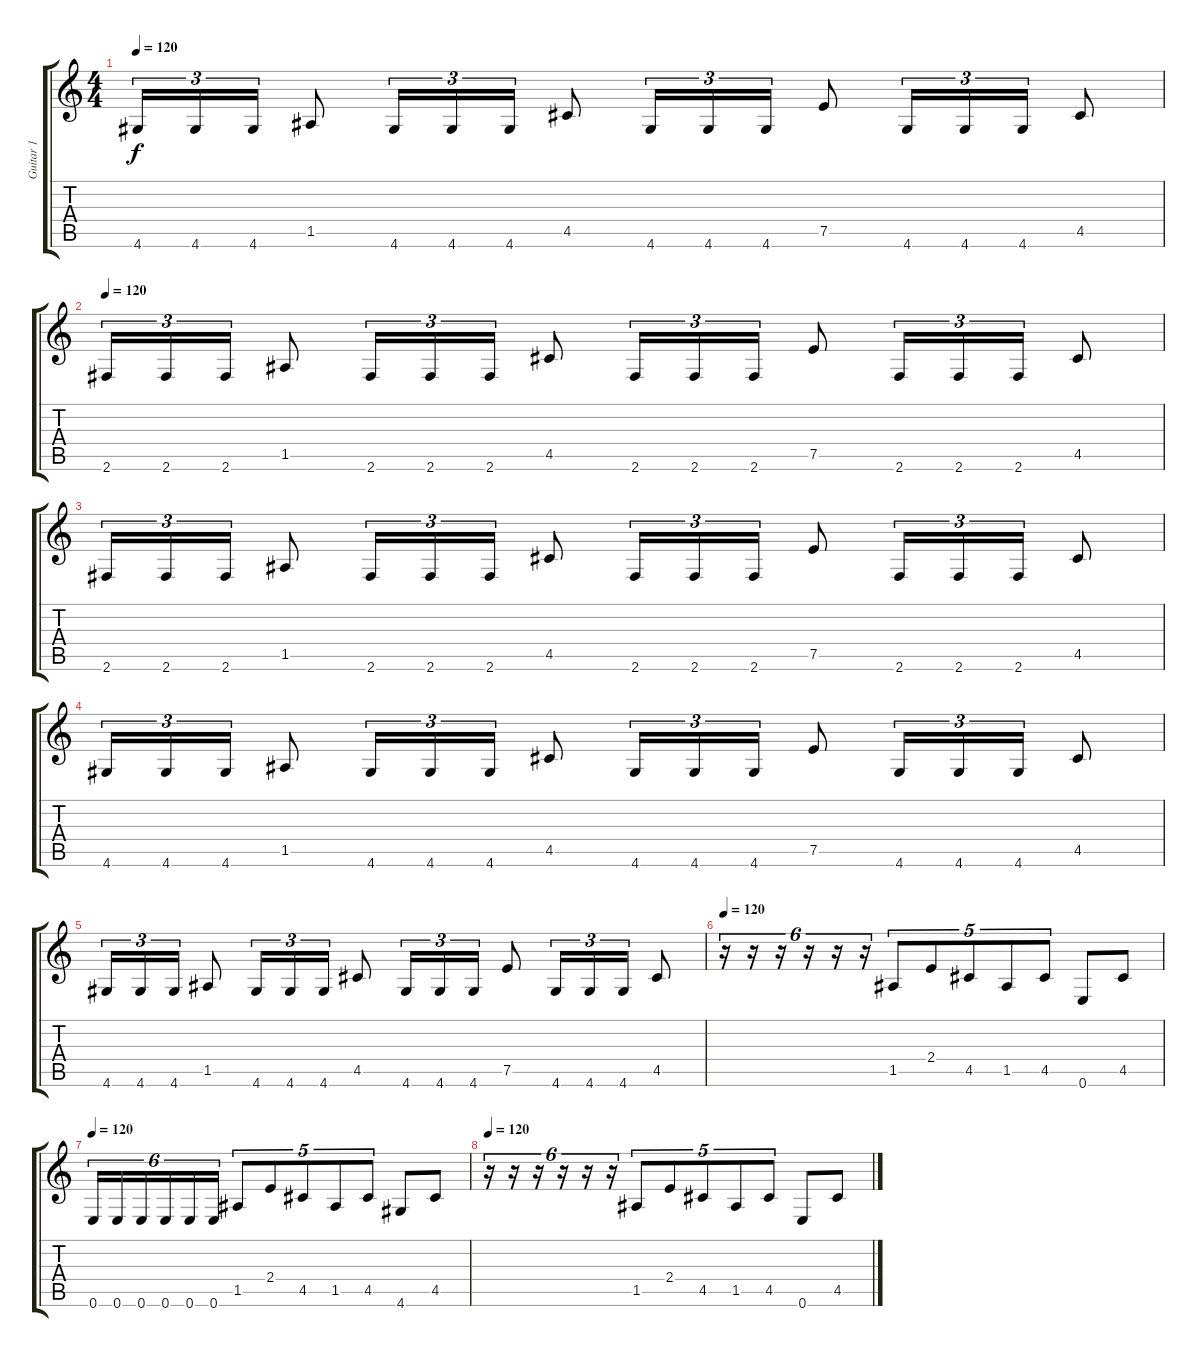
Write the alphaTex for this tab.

\track ("Guitar 1" "Guitar 1") {instrument distortionguitar}
\staff {score tabs}
\tuning (E4 B3 G3 D3 A2 E2) {hide}
\ts (4 4)
\tempo 120
\clef g2
\ks c
4.6.16{tu (3 2) dy f} 4.6.16{tu (3 2)} 4.6.16{tu (3 2)} 1.5.8 4.6.16{tu (3 2)} 4.6.16{tu (3 2)} 4.6.16{tu (3 2)} 4.5.8 4.6.16{tu (3 2)} 4.6.16{tu (3 2)} 4.6.16{tu (3 2)} 7.5.8 4.6.16{tu (3 2)} 4.6.16{tu (3 2)} 4.6.16{tu (3 2)} 4.5.8 |
\tempo 120
2.6.16{tu (3 2)} 2.6.16{tu (3 2)} 2.6.16{tu (3 2)} 1.5.8 2.6.16{tu (3 2)} 2.6.16{tu (3 2)} 2.6.16{tu (3 2)} 4.5.8 2.6.16{tu (3 2)} 2.6.16{tu (3 2)} 2.6.16{tu (3 2)} 7.5.8 2.6.16{tu (3 2)} 2.6.16{tu (3 2)} 2.6.16{tu (3 2)} 4.5.8 |
2.6.16{tu (3 2)} 2.6.16{tu (3 2)} 2.6.16{tu (3 2)} 1.5.8 2.6.16{tu (3 2)} 2.6.16{tu (3 2)} 2.6.16{tu (3 2)} 4.5.8 2.6.16{tu (3 2)} 2.6.16{tu (3 2)} 2.6.16{tu (3 2)} 7.5.8 2.6.16{tu (3 2)} 2.6.16{tu (3 2)} 2.6.16{tu (3 2)} 4.5.8 |
4.6.16{tu (3 2)} 4.6.16{tu (3 2)} 4.6.16{tu (3 2)} 1.5.8 4.6.16{tu (3 2)} 4.6.16{tu (3 2)} 4.6.16{tu (3 2)} 4.5.8 4.6.16{tu (3 2)} 4.6.16{tu (3 2)} 4.6.16{tu (3 2)} 7.5.8 4.6.16{tu (3 2)} 4.6.16{tu (3 2)} 4.6.16{tu (3 2)} 4.5.8 |
4.6.16{tu (3 2)} 4.6.16{tu (3 2)} 4.6.16{tu (3 2)} 1.5.8 4.6.16{tu (3 2)} 4.6.16{tu (3 2)} 4.6.16{tu (3 2)} 4.5.8 4.6.16{tu (3 2)} 4.6.16{tu (3 2)} 4.6.16{tu (3 2)} 7.5.8 4.6.16{tu (3 2)} 4.6.16{tu (3 2)} 4.6.16{tu (3 2)} 4.5.8 |
\tempo 120
r.16{tu (6 4)} r.16{tu (6 4)} r.16{tu (6 4)} r.16{tu (6 4)} r.16{tu (6 4)} r.16{tu (6 4)} 1.5.8{tu (5 4)} 2.4.8{tu (5 4)} 4.5.8{tu (5 4)} 1.5.8{tu (5 4)} 4.5.8{tu (5 4)} 0.6.8 4.5.8 |
\tempo 120
0.6.16{tu (6 4)} 0.6.16{tu (6 4)} 0.6.16{tu (6 4)} 0.6.16{tu (6 4)} 0.6.16{tu (6 4)} 0.6.16{tu (6 4)} 1.5.8{tu (5 4)} 2.4.8{tu (5 4)} 4.5.8{tu (5 4)} 1.5.8{tu (5 4)} 4.5.8{tu (5 4)} 4.6.8 4.5.8 |
\tempo 120
r.16{tu (6 4)} r.16{tu (6 4)} r.16{tu (6 4)} r.16{tu (6 4)} r.16{tu (6 4)} r.16{tu (6 4)} 1.5.8{tu (5 4)} 2.4.8{tu (5 4)} 4.5.8{tu (5 4)} 1.5.8{tu (5 4)} 4.5.8{tu (5 4)} 0.6.8 4.5.8
